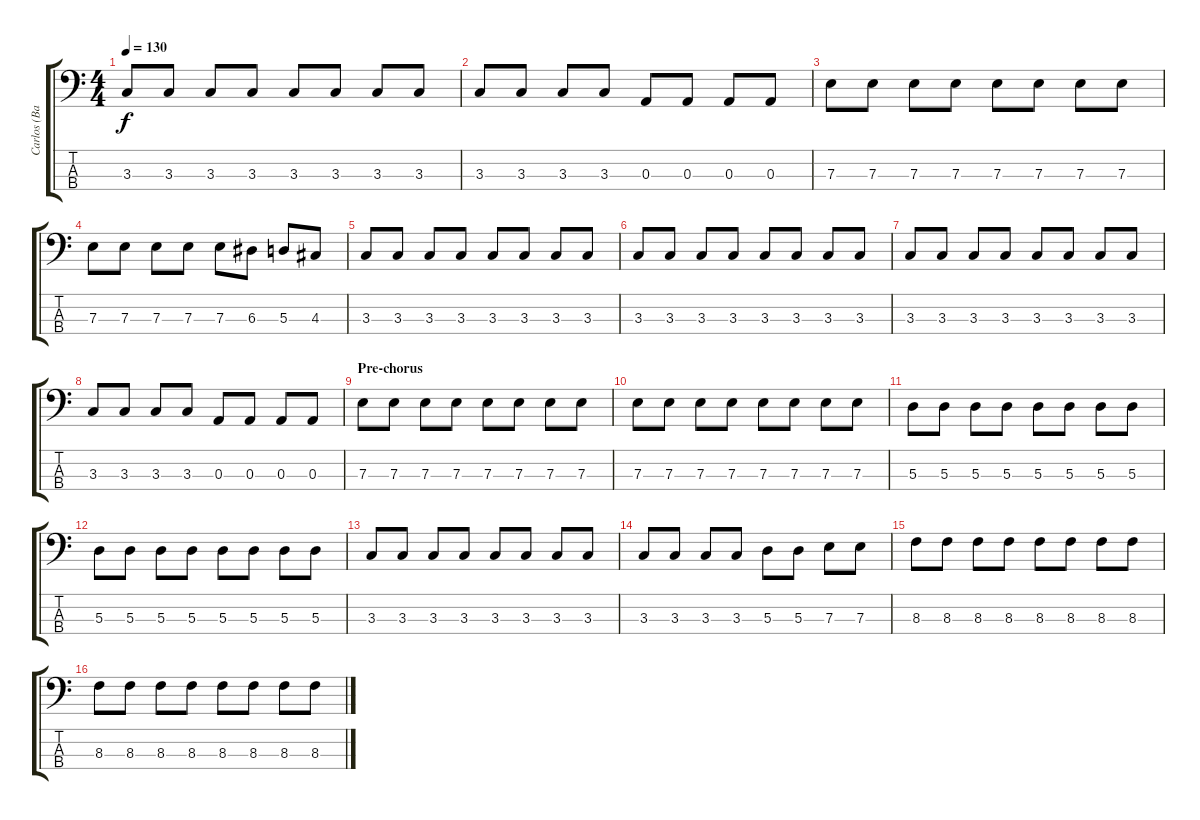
\track ("Carlos (Bass)" "Carlos (Ba") {instrument electricbasspick}
\staff {score tabs}
\tuning (G2 D2 A1 D1) {hide}
\ts (4 4)
\tempo 130
\clef f4
\ks c
3.3.8{dy f} 3.3.8 3.3.8 3.3.8 3.3.8 3.3.8 3.3.8 3.3.8 |
3.3.8 3.3.8 3.3.8 3.3.8 0.3.8 0.3.8 0.3.8 0.3.8 |
7.3.8 7.3.8 7.3.8 7.3.8 7.3.8 7.3.8 7.3.8 7.3.8 |
7.3.8 7.3.8 7.3.8 7.3.8 7.3.8 6.3.8 5.3.8 4.3.8 |
3.3.8 3.3.8 3.3.8 3.3.8 3.3.8 3.3.8 3.3.8 3.3.8 |
3.3.8 3.3.8 3.3.8 3.3.8 3.3.8 3.3.8 3.3.8 3.3.8 |
3.3.8 3.3.8 3.3.8 3.3.8 3.3.8 3.3.8 3.3.8 3.3.8 |
3.3.8 3.3.8 3.3.8 3.3.8 0.3.8 0.3.8 0.3.8 0.3.8 |
\section ("" "Pre-chorus")
7.3.8 7.3.8 7.3.8 7.3.8 7.3.8 7.3.8 7.3.8 7.3.8 |
7.3.8 7.3.8 7.3.8 7.3.8 7.3.8 7.3.8 7.3.8 7.3.8 |
5.3.8 5.3.8 5.3.8 5.3.8 5.3.8 5.3.8 5.3.8 5.3.8 |
5.3.8 5.3.8 5.3.8 5.3.8 5.3.8 5.3.8 5.3.8 5.3.8 |
3.3.8 3.3.8 3.3.8 3.3.8 3.3.8 3.3.8 3.3.8 3.3.8 |
3.3.8 3.3.8 3.3.8 3.3.8 5.3.8 5.3.8 7.3.8 7.3.8 |
8.3.8 8.3.8 8.3.8 8.3.8 8.3.8 8.3.8 8.3.8 8.3.8 |
8.3.8 8.3.8 8.3.8 8.3.8 8.3.8 8.3.8 8.3.8 8.3.8
